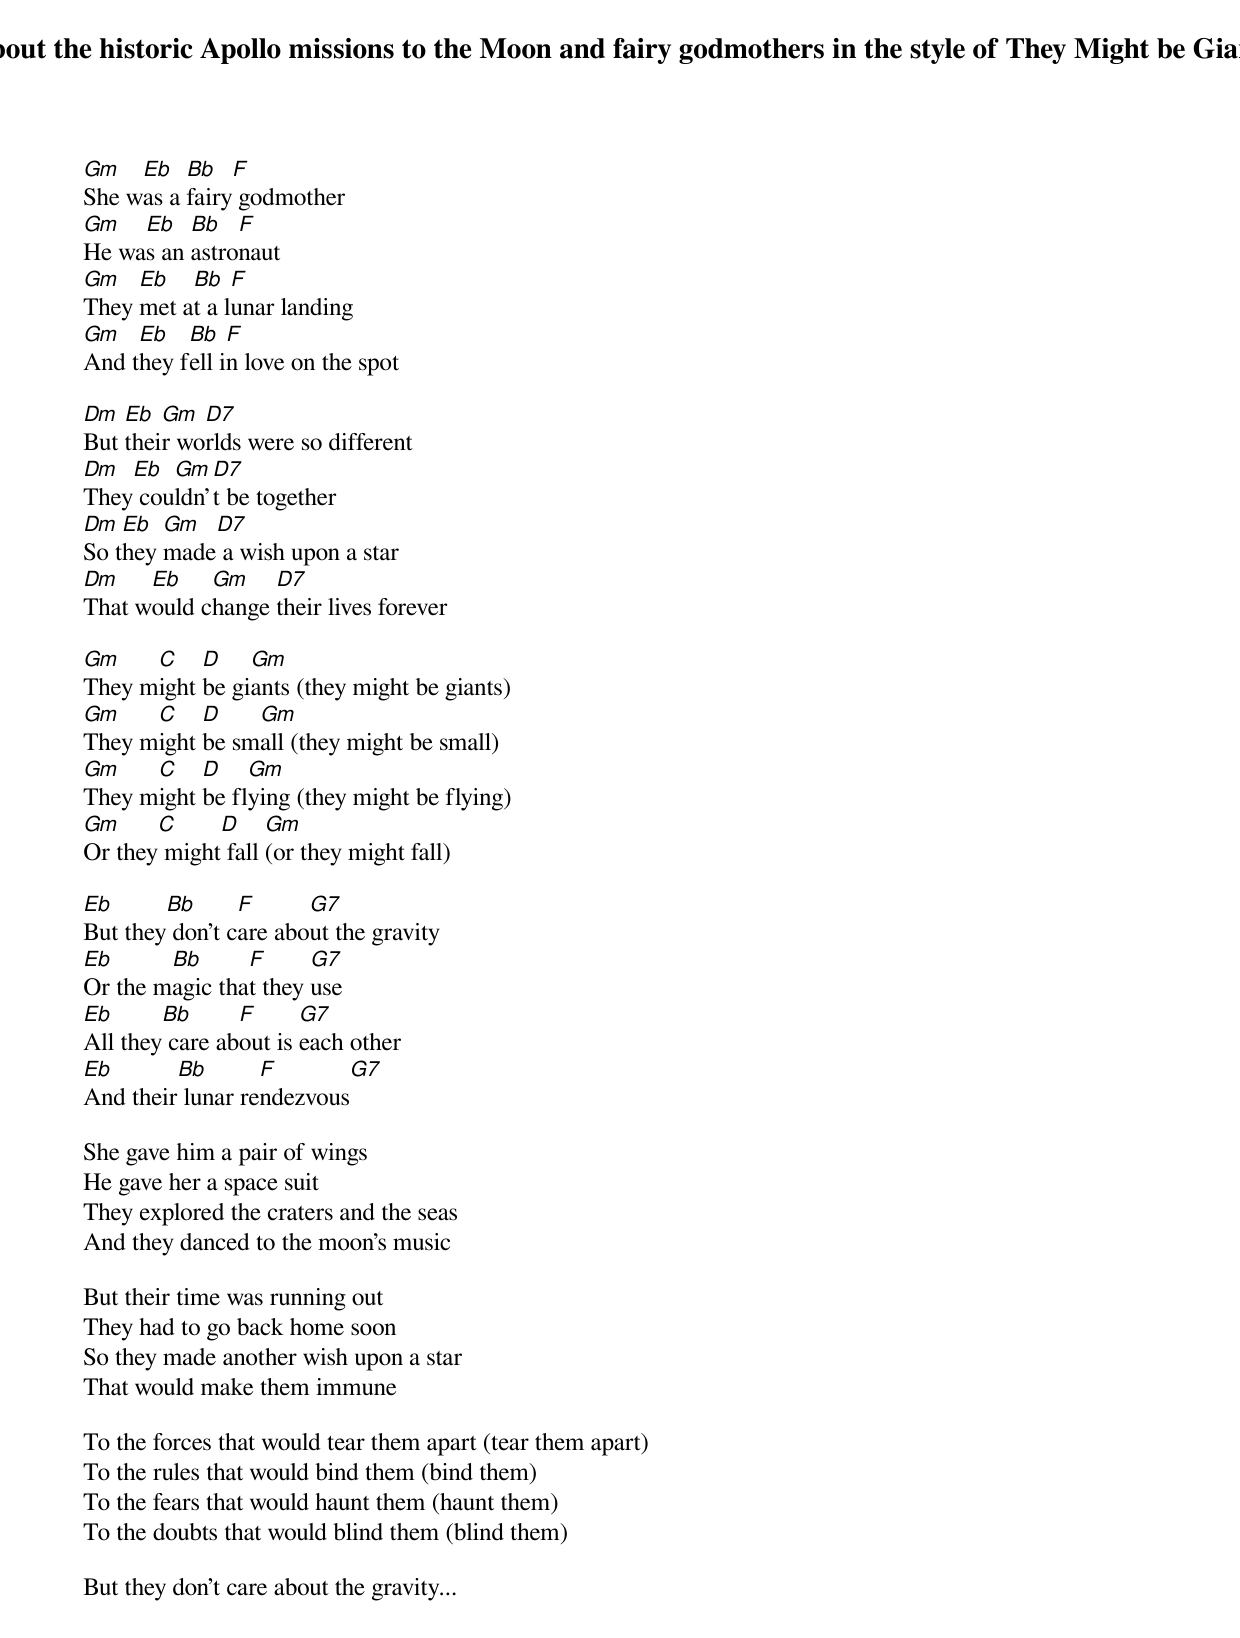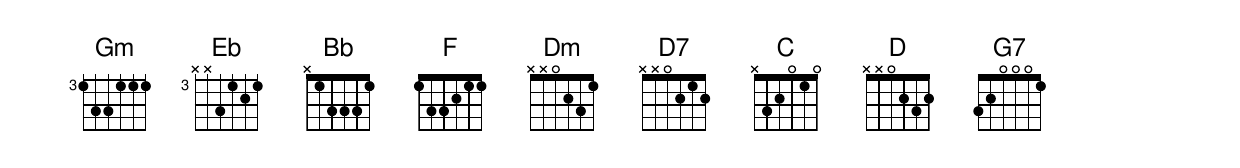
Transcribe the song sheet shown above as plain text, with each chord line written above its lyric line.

Okay, I will try to write a song about the historic Apollo missions to the Moon and fairy godmothers in the style of They Might be Giants. Here is what I came up with:

Gm   Eb   Bb   F
She was a fairy godmother
Gm   Eb   Bb   F
He was an astronaut
Gm   Eb   Bb   F
They met at a lunar landing
Gm   Eb   Bb   F
And they fell in love on the spot

Dm  Eb  Gm  D7
But their worlds were so different
Dm  Eb  Gm  D7
They couldn't be together
Dm  Eb  Gm  D7
So they made a wish upon a star
Dm    Eb    Gm    D7
That would change their lives forever

Gm    C    D    Gm
They might be giants (they might be giants)
Gm    C    D    Gm
They might be small (they might be small)
Gm    C    D    Gm
They might be flying (they might be flying)
Gm     C     D     Gm
Or they might fall (or they might fall)

Eb      Bb      F      G7
But they don't care about the gravity
Eb      Bb      F      G7
Or the magic that they use
Eb      Bb      F      G7
All they care about is each other
Eb       Bb       F       G7
And their lunar rendezvous

She gave him a pair of wings
He gave her a space suit
They explored the craters and the seas
And they danced to the moon's music

But their time was running out
They had to go back home soon
So they made another wish upon a star
That would make them immune

To the forces that would tear them apart (tear them apart)
To the rules that would bind them (bind them)
To the fears that would haunt them (haunt them)
To the doubts that would blind them (blind them)

But they don't care about the gravity...
